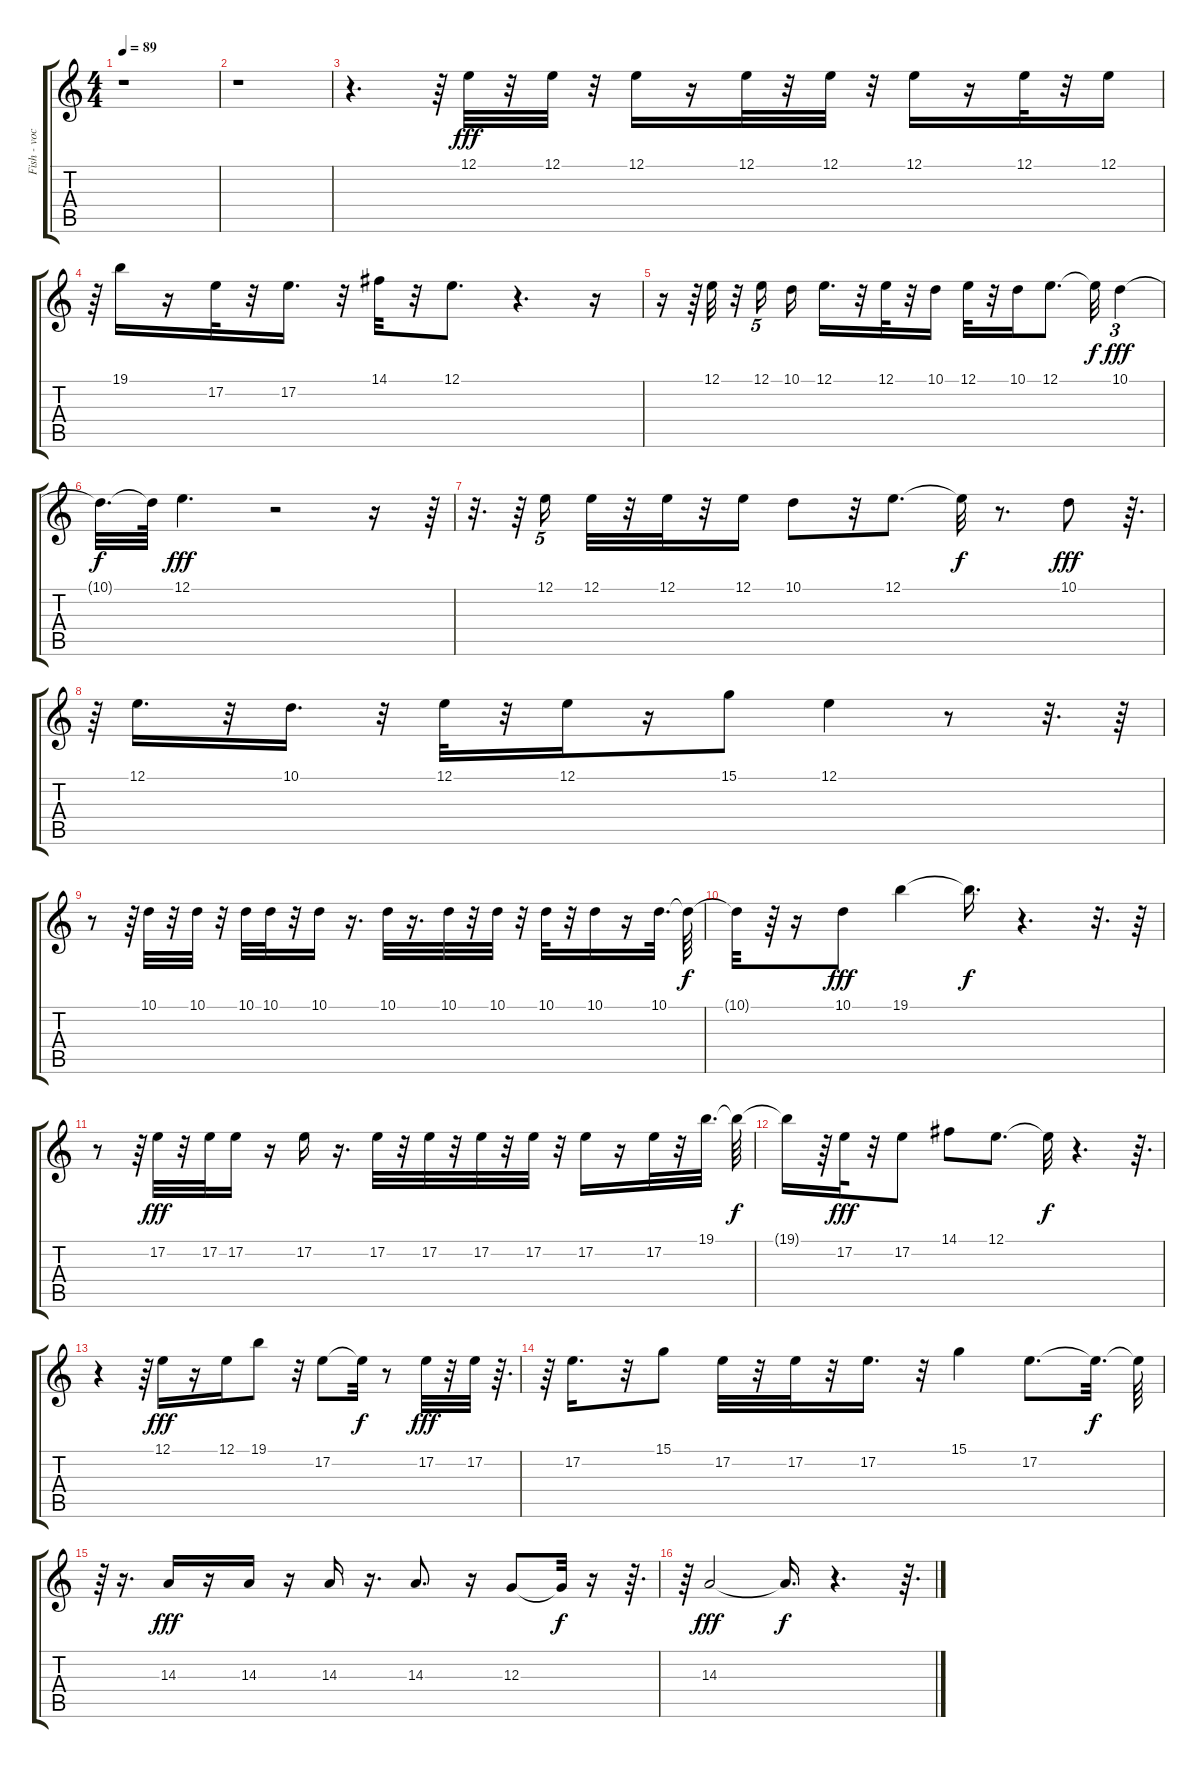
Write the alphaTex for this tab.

\track ("Fish - vocals" "Fish - voc") {instrument whistle}
\staff {score tabs}
\tuning (E4 B3 G3 D3 A2 E2) {hide}
\ts (4 4)
\tempo 89
\clef g2
\ks c
r.1{dy fff} |
r.1 |
r.4{d} r.64 12.1.32{instrument lead8bassandlead} r.32 12.1.32 r.32 12.1.16 r.16 12.1.32 r.32 12.1.32 r.32 12.1.16 r.16 12.1.32 r.32 12.1.16 |
r.64 19.1.16 r.16 17.2.32 r.32 17.2.16{d} r.32 14.1.32 r.32 12.1.8{d} r.4{d} r.16 |
r.16 r.64 12.1.32 r.32 12.1.16{tu (5 4)} 10.1.16 12.1.16{d} r.32 12.1.32 r.32 10.1.16 12.1.32 r.32 10.1.16 12.1.8{d} 12.1{t}.32{dy f} 10.1.4{tu (3 2) dy fff} |
10.1{t}.32{d dy f} 10.1{t}.64 12.1.4{d dy fff} r.2 r.16 r.64{tu (3 2)} |
r.32{d} r.64 12.1.16{tu (5 4)} 12.1.32 r.32 12.1.32 r.32 12.1.16 10.1.8 r.32 12.1.8{d} 12.1{t}.32{dy f} r.8{d} 10.1.8{dy fff} r.64{d} |
r.64 12.1.16{d} r.32 10.1.16{d} r.32 12.1.32 r.32 12.1.16 r.16 15.1.8 12.1.4 r.8 r.32{d} r.64 |
r.8 r.64 10.1.32 r.32 10.1.32 r.32 10.1.32 10.1.32 r.32 10.1.16 r.16{d} 10.1.32 r.16{d} 10.1.32 r.32 10.1.32 r.32 10.1.32 r.32 10.1.16 r.16 10.1.32{d} 10.1{t}.64{dy f} |
10.1{t}.32 r.64 r.16 10.1.8{dy fff} 19.1.4 19.1{t}.16{d dy f} r.4{d} r.32{d} r.64 |
r.8 r.64 17.2.32{dy fff} r.32 17.2.32 17.2.16 r.16 17.2.16 r.16{d} 17.2.32 r.32 17.2.32 r.32 17.2.32 r.32 17.2.32 r.32 17.2.16 r.16 17.2.32 r.32 19.1.32{d} 19.1{t}.64{dy f} |
19.1{t}.16 r.64 17.2.32{dy fff} r.32 17.2.8 14.1.8 12.1.8{d} 12.1{t}.32{dy f} r.4{d} r.64{d} |
r.4 r.64 12.1.16{dy fff} r.16 12.1.16 19.1.8 r.32 17.2.8 17.2{t}.32{dy f} r.8 17.2.32{dy fff} r.32 17.2.32 r.64{d} |
r.64 17.2.16{d} r.32 15.1.8 17.2.32 r.32 17.2.32 r.32 17.2.16{d} r.32 15.1.4 17.2.8{d} 17.2{t}.32{d dy f} 17.2{t}.64 |
r.64 r.16{d} 14.3.16{dy fff} r.16 14.3.16 r.16 14.3.16 r.16{d} 14.3.8{d} r.16 12.3.8 12.3{t}.32{dy f} r.16 r.64{d} |
r.64 14.3.2{dy fff} 14.3{t}.16{d dy f} r.4{d} r.64{d}
